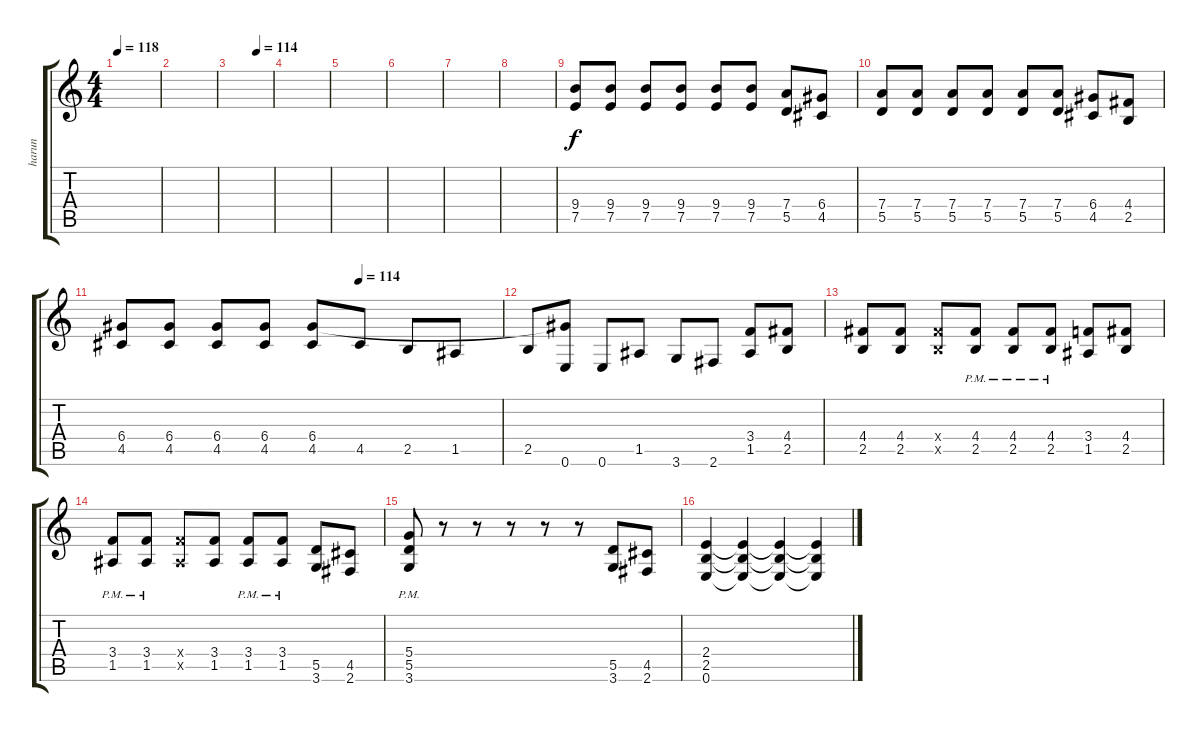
\track ("harun" "harun") {instrument overdrivenguitar}
\staff {score tabs}
\tuning (E4 B3 G3 D3 A2 E2) {hide}
\ts (4 4)
\tempo 118
\clef g2
\ks c
|
|
\tempo (114 0.625)
|
|
|
|
|
|
(9.4 7.5).8{volume 11} (9.4 7.5).8 (9.4 7.5).8 (9.4 7.5).8 (9.4 7.5).8 (9.4 7.5).8 (7.4 5.5).8 (6.4 4.5).8 |
(7.4 5.5).8 (7.4 5.5).8 (7.4 5.5).8 (7.4 5.5).8 (7.4 5.5).8 (7.4 5.5).8 (6.4 4.5).8 (4.4 2.5).8 |
\tempo (114 0.625)
(6.4 4.5).8 (6.4 4.5).8 (6.4 4.5).8 (6.4 4.5).8 (6.4 4.5).8 4.5.8 2.5.8 1.5.8 |
2.5.8 (6.4{t} 0.6).8 0.6.8 1.5.8 3.6.8 2.6.8 (3.4 1.5).8 (4.4 2.5).8 |
(4.4 2.5).8 (4.4 2.5).8 (4.4{x} 2.5{x}).8 (4.4 2.5{pm}).8 (4.4 2.5{pm}).8 (4.4 2.5{pm}).8 (3.4 1.5).8 (4.4 2.5).8 |
(3.4 1.5{pm}).8 (3.4 1.5{pm}).8 (3.4{x} 1.5{x}).8 (3.4 1.5).8 (3.4 1.5{pm}).8 (3.4 1.5{pm}).8 (5.5 3.6).8 (4.5 2.6).8 |
(5.4 5.5{pm} 3.6).8 r.8 r.8 r.8 r.8 r.8 (5.5 3.6).8 (4.5 2.6).8 |
(2.4 2.5 0.6).4 (2.4{t} 2.5{t} 0.6{t}).4 (2.4{t} 2.5{t} 0.6{t}).4 (2.4{t} 2.5{t} 0.6{t}).4
